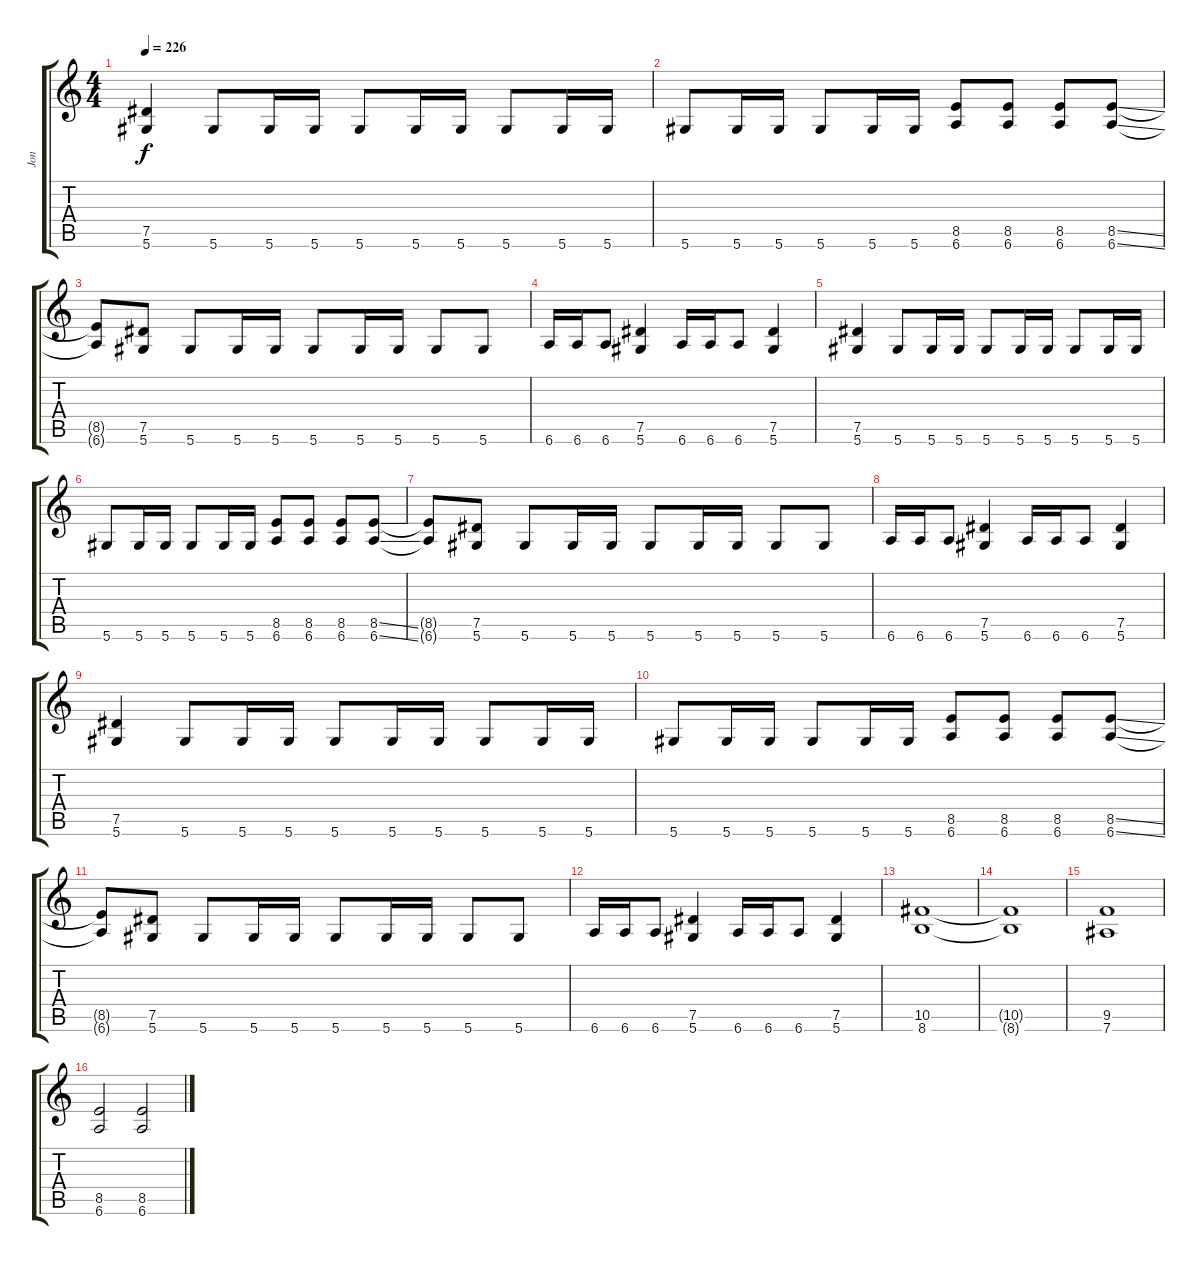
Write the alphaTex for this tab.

\track ("Jon" "Jon") {instrument distortionguitar}
\staff {score tabs}
\tuning (Eb4 Bb3 Gb3 Db3 Ab2 Eb2) {hide}
\ts (4 4)
\tempo 226
\clef g2
\ks c
(7.5 5.6).4{dy f} 5.6.8 5.6.16 5.6.16 5.6.8 5.6.16 5.6.16 5.6.8 5.6.16 5.6.16 |
5.6.8 5.6.16 5.6.16 5.6.8 5.6.16 5.6.16 (8.5 6.6).8 (8.5 6.6).8 (8.5 6.6).8 (8.5{ss} 6.6{ss}).8 |
(8.5{t} 6.6{t}).8 (7.5 5.6).8 5.6.8 5.6.16 5.6.16 5.6.8 5.6.16 5.6.16 5.6.8 5.6.8 |
6.6.16 6.6.16 6.6.8 (7.5 5.6).4 6.6.16 6.6.16 6.6.8 (7.5 5.6).4 |
(7.5 5.6).4 5.6.8 5.6.16 5.6.16 5.6.8 5.6.16 5.6.16 5.6.8 5.6.16 5.6.16 |
5.6.8 5.6.16 5.6.16 5.6.8 5.6.16 5.6.16 (8.5 6.6).8 (8.5 6.6).8 (8.5 6.6).8 (8.5{ss} 6.6{ss}).8 |
(8.5{t} 6.6{t}).8 (7.5 5.6).8 5.6.8 5.6.16 5.6.16 5.6.8 5.6.16 5.6.16 5.6.8 5.6.8 |
6.6.16 6.6.16 6.6.8 (7.5 5.6).4 6.6.16 6.6.16 6.6.8 (7.5 5.6).4 |
(7.5 5.6).4 5.6.8 5.6.16 5.6.16 5.6.8 5.6.16 5.6.16 5.6.8 5.6.16 5.6.16 |
5.6.8 5.6.16 5.6.16 5.6.8 5.6.16 5.6.16 (8.5 6.6).8 (8.5 6.6).8 (8.5 6.6).8 (8.5{ss} 6.6{ss}).8 |
(8.5{t} 6.6{t}).8 (7.5 5.6).8 5.6.8 5.6.16 5.6.16 5.6.8 5.6.16 5.6.16 5.6.8 5.6.8 |
6.6.16 6.6.16 6.6.8 (7.5 5.6).4 6.6.16 6.6.16 6.6.8 (7.5 5.6).4 |
(10.5 8.6).1 |
(10.5{t} 8.6{t}).1 |
(9.5 7.6).1 |
(8.5 6.6).2 (8.5 6.6).2
